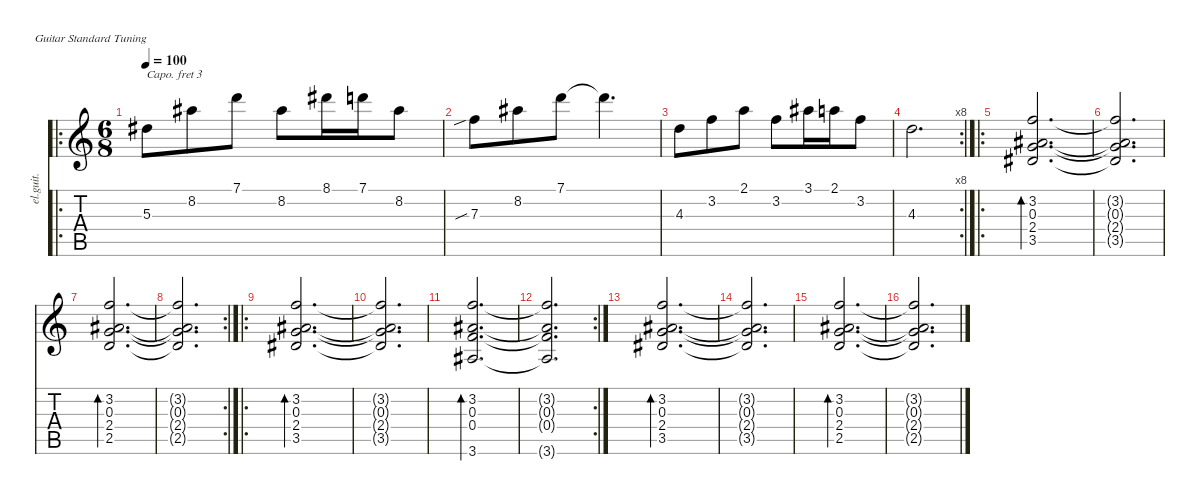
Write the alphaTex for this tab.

\defaultSystemsLayout 4
\hideDynamics
\bracketExtendMode nobrackets
\otherSystemsTrackNameOrientation horizontal
\track ("Guitar 2" "el.guit.") {instrument electricguitarclean}
\staff {score tabs}
\capo 3
\tuning (E4 B3 G3 D3 A2 E2)
\ro
\ts (6 8)
\tempo 100
\clef g2
\ks c
5.3.8{dy mf} 8.2.8 7.1.8 8.2.8 8.1.16 7.1.16 8.2.8 |
7.3{sib}.8 8.2.8 7.1.8 7.1{t}.4{d} |
4.3.8 3.2.8 2.1.8 3.2.8 3.1.16 2.1.16 3.2.8 |
\rc 8
4.3.2{d} |
\ro
(3.5 2.4 0.3 3.2).2{d bd 218} |
(3.5{t} 2.4{t} 0.3{t} 3.2{t}).2{d} |
(2.5 2.4 0.3 3.2).2{d bd 208} |
\rc 2
(2.5{t} 2.4{t} 0.3{t} 3.2{t}).2{d} |
\ro
(3.5 2.4 0.3 3.2).2{d bd 218} |
(3.5{t} 2.4{t} 0.3{t} 3.2{t}).2{d} |
(0.4 0.3 3.2 3.6).2{d bd 208} |
\rc 2
(0.4{t} 0.3{t} 3.2{t} 3.6{t}).2{d} |
(3.5 2.4 0.3 3.2).2{d bd 218} |
(3.5{t} 2.4{t} 0.3{t} 3.2{t}).2{d} |
(2.5 2.4 0.3 3.2).2{d bd 208} |
(2.5{t} 2.4{t} 0.3{t} 3.2{t}).2{d}
